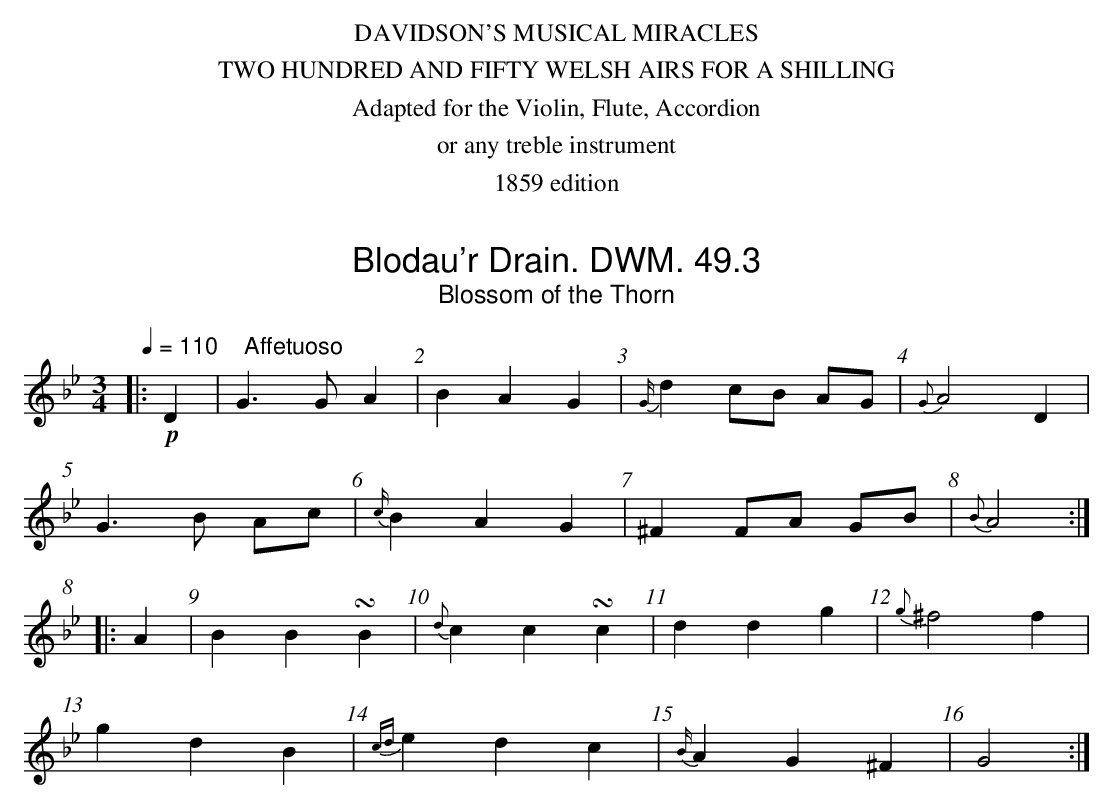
X:1
T:Blodau'r Drain. DWM. 49.3
T:Blossom of the Thorn
M:3/4
L:1/8
Q:1/4=110 "    Affetuoso"
K:Gm
|:!p!D2|G3G A2|B2A2G2|{G/}d2 cB AG|{G}A4 D2|
G3B Ac|{c/}B2A2G2|^F2 FA GB|{B}A4:|
|:A2| B2B2 !turn!B2|{d}c2c2 !turn!c2|d2d2g2|{g}^f4 f2|
g2d2B2|{cd}e2d2c2|{B/}A2G2^F2|G4:|
